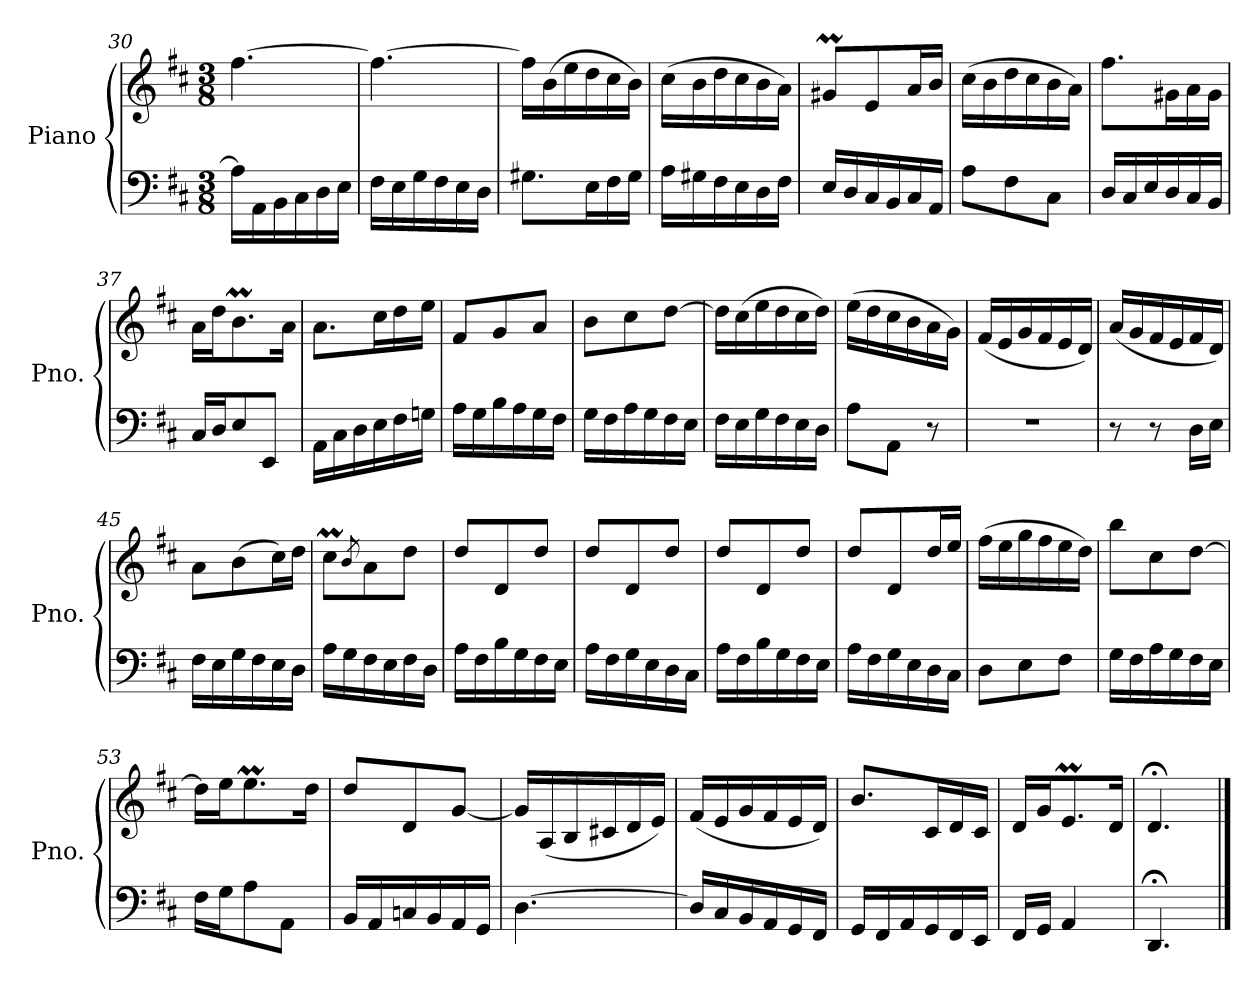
**kern	**kern
*part1	*part1
*staff2	*staff1
*I"Piano	*
*I'Pno.	*
*clefF4	*clefG2
*k[f#c#]	*k[f#c#]
*M3/8	*M3/8
=30	=30
16A\LL]	[4.ff#\
16AA\	.
16BB\	.
16C#\	.
16D\	.
16E\JJ	.
=31	=31
16F#\LL	4.ff#\_
16E\	.
16G\	.
16F#\	.
16E\	.
16D\JJ	.
=32	=32
8.G#X\L	16ff#\LL]
.	(>16b\
.	16ee\
16E\L	16dd\
16F#\	16cc#\
16G#\JJ	16b\JJ)
=33	=33
16A\LL	(>16cc#\LL
16G#X\	16b\
16F#\	16dd\
16E\	16cc#\
16D\	16b\
16F#\JJ	16a\JJ)
=34	=34
16E/LL	8g#Xm/L
16D/	.
16C#/	8e/
16BB/	.
16C#/	16a/L
16AA/JJ	16b/JJ
!!LO:PB:g=z
=35	=35
8A\L	(>16cc#\LL
.	16b\
8F#\	16dd\
.	16cc#\
8C#\J	16b\
.	16a\JJ)
=36	=36
16D/LL	8.ff#\L
16C#/	.
16E/	.
16D/	16g#X\L
16C#/	16a\
16BB/JJ	16g#\JJ
=37	=37
16C#/LL	16a\LL
16D/J	16dd\J
8E/	8.bM\
8EE/J	.
.	16a\Jk
=38	=38
16AA\LL	8.a\L
16C#\	.
16D\	.
16E\	16cc#\L
16F#\	16dd\
16Gn\JJ	16ee\JJ
=39	=39
16A\LL	8f#/L
16G\	.
16B\	8g/
16A\	.
16G\	8a/J
16F#\JJ	.
=40	=40
16G\LL	8b\L
16F#\	.
16A\	8cc#\
16G\	.
16F#\	[8dd\J
16E\JJ	.
=41	=41
16F#\LL	16dd\LL]
16E\	(>16cc#\
16G\	16ee\
16F#\	16dd\
16E\	16cc#\
16D\JJ	16dd\JJ)
=42	=42
8A\L	(>16ee\LL
.	16dd\
8AA\J	16cc#\
.	16b\
8r	16a\
.	16g\JJ)
!!LO:LB:g=z
=43	=43
4.r	(<16f#/LL
.	16e/
.	16g/
.	16f#/
.	16e/
.	16d/JJ)
=44	=44
8r	(<16a/LL
.	16g/
8r	16f#/
.	16e/
16D\LL	16f#/
16E\JJ	16d/JJ)
=45	=45
16F#\LL	8a\L
16E\	.
16G\	(>8b\
16F#\	.
16E\	16cc#\L)
16D\JJ	16dd\JJ
=46	=46
16A\LL	8cc#m\L
16G\	.
.	8qb/
16F#\	8a\
16E\	.
16F#\	8dd\J
16D\JJ	.
=47	=47
16A\LL	8dd/L
16F#\	.
16B\	8d/
16G\	.
16F#\	8dd/J
16E\JJ	.
=48	=48
16A\LL	8dd/L
16F#\	.
16G\	8d/
16E\	.
16D\	8dd/J
16C#\JJ	.
=49	=49
16A\LL	8dd/L
16F#\	.
16B\	8d/
16G\	.
16F#\	8dd/J
16E\JJ	.
=50	=50
16A\LL	8dd/L
16F#\	.
16G\	8d/
16E\	.
16D\	16dd/L
16C#\JJ	16ee/JJ
!!LO:LB:g=z
=51	=51
8D\L	(>16ff#\LL
.	16ee\
8E\	16gg\
.	16ff#\
8F#\J	16ee\
.	16dd\JJ)
=52	=52
16G\LL	8bb\L
16F#\	.
16A\	8cc#\
16G\	.
16F#\	[8dd\J
16E\JJ	.
=53	=53
16F#\LL	16dd\LL]
16G\J	16ee\J
8A\	8.eeM\
8AA\J	.
.	16dd\Jk
=54	=54
16BB/LL	8dd/L
16AA/	.
16Cn/	8d/
16BB/	.
16AA/	[8g/J
16GG/JJ	.
=55	=55
[4.D\	16g/LL]
.	(<16A/
.	16B/
.	16c#X/
.	16d/
.	16e/JJ)
=56	=56
16D/LL]	(<16f#/LL
16C#/	16e/
16BB/	16g/
16AA/	16f#/
16GG/	16e/
16FF#/JJ	16d/JJ)
=57	=57
16GG/LL	8.b/L
16FF#/	.
16AA/	.
16GG/	16c#/L
16FF#/	16d/
16EE/JJ	16c#/JJ
=58	=58
16FF#/LL	16d/LL
16GG/JJ	16g/J
4AA/	8.eM/
.	16d/Jk
!!LO:LB:g=z
=59	=59
4.DD;</	4.d;</
==	==
*-	*-
